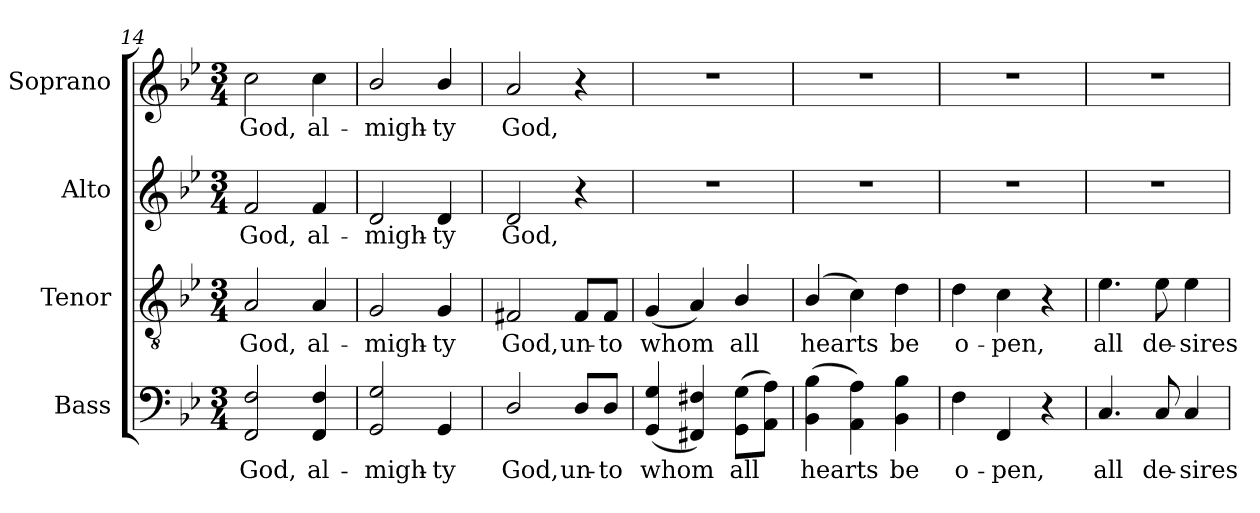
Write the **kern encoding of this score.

**kern	**text	**kern	**text	**kern	**text	**kern	**text
*part4	*part4	*part3	*part3	*part2	*part2	*part1	*part1
*staff4	*staff4	*staff3	*staff3	*staff2	*staff2	*staff1	*staff1
*I"Bass	*	*I"Tenor	*	*I"Alto	*	*I"Soprano	*
*I'B.	*	*I'T.	*	*I'A.	*	*I'S.	*
*clefF4	*	*clefGv2	*	*clefG2	*	*clefG2	*
*	*	*ITrd7c12	*	*	*	*	*
*k[b-e-]	*	*k[b-e-]	*	*k[b-e-]	*	*k[b-e-]	*
*B-:	*	*B-:	*	*B-:	*	*B-:	*
*M3/4	*	*M3/4	*	*M3/4	*	*M3/4	*
=14	=14	=14	=14	=14	=14	=14	=14
!	!LO:LY:b:color=#000000	!	!	!	!	!	!
!	!	!	!LO:LY:b:color=#000000	!	!	!	!
!	!	!	!	!	!LO:LY:b:color=#000000	!	!
!	!	!	!	!	!	!	!LO:LY:b:color=#000000
2FFi/ 2Fi	God,	2AAi/	God,	2fi/	God,	2cci\	God,
!	!LO:LY:b:color=#000000	!	!	!	!	!	!
!	!	!	!LO:LY:b:color=#000000	!	!	!	!
!	!	!	!	!	!LO:LY:b:color=#000000	!	!
!	!	!	!	!	!	!	!LO:LY:b:color=#000000
4FFi/ 4Fi	al-	4AAi/	al-	4fi/	al-	4cci\	al-
=15	=15	=15	=15	=15	=15	=15	=15
!	!LO:LY:b:color=#000000	!	!	!	!	!	!
!	!	!	!LO:LY:b:color=#000000	!	!	!	!
!	!	!	!	!	!LO:LY:b:color=#000000	!	!
!	!	!	!	!	!	!	!LO:LY:b:color=#000000
2GGi/ 2Gi	-migh-	2GGi/	-migh-	2di/	-migh-	2b-i/	-migh-
!	!LO:LY:b:color=#000000	!	!	!	!	!	!
!	!	!	!LO:LY:b:color=#000000	!	!	!	!
!	!	!	!	!	!LO:LY:b:color=#000000	!	!
!	!	!	!	!	!	!	!LO:LY:b:color=#000000
4GGi/	-ty	4GGi/	-ty	4di/	-ty	4b-i/	-ty
=16	=16	=16	=16	=16	=16	=16	=16
!	!LO:LY:b:color=#000000	!	!	!	!	!	!
!	!	!	!LO:LY:b:color=#000000	!	!	!	!
!	!	!	!	!	!LO:LY:b:color=#000000	!	!
!	!	!	!	!	!	!	!LO:LY:b:color=#000000
2Di/	God,	2FF#Xi/	God,	2di/	God,	2ai/	God,
!	!LO:LY:b:color=#000000	!	!	!	!	!	!
!	!	!	!LO:LY:b:color=#000000	!	!	!	!
8Di/L	un-	8FF#i/L	un-	4r	.	4r	.
!	!LO:LY:b:color=#000000	!	!	!	!	!	!
!	!	!	!LO:LY:b:color=#000000	!	!	!	!
8Di/J	-to	8FF#i/J	-to	.	.	.	.
!!LO:LB:g=z
=17	=17	=17	=17	=17	=17	=17	=17
!	!LO:LY:b:color=#000000	!	!	!	!	!	!
!	!	!	!LO:LY:b:color=#000000	!LO:N:vis=1	!	!LO:N:vis=1	!
(4GGi/ 4Gi	whom	(4GGi/	whom	2.r	.	2.r	.
4FF#Xi/ 4F#Xi)	.	4AAi/)	.	.	.	.	.
!	!LO:LY:b:color=#000000	!	!	!	!	!	!
!	!	!	!LO:LY:b:color=#000000	!	!	!	!
(8GGi\ 8Gi\L	all	4BB-i/	all	.	.	.	.
8AAi\ 8Ai\J)	.	.	.	.	.	.	.
=18	=18	=18	=18	=18	=18	=18	=18
!	!LO:LY:b:color=#000000	!	!	!	!	!	!
!	!	!	!LO:LY:b:color=#000000	!LO:N:vis=1	!	!LO:N:vis=1	!
(4BB-i\ 4B-i	hearts	(4BB-i/	hearts	2.r	.	2.r	.
4AAi\ 4Ai)	.	4Ci\)	.	.	.	.	.
!	!LO:LY:b:color=#000000	!	!	!	!	!	!
!	!	!	!LO:LY:b:color=#000000	!	!	!	!
4BB-i\ 4B-i	be	4Di\	be	.	.	.	.
=19	=19	=19	=19	=19	=19	=19	=19
!	!LO:LY:b:color=#000000	!	!	!	!	!	!
!	!	!	!LO:LY:b:color=#000000	!LO:N:vis=1	!	!LO:N:vis=1	!
4Fi\	o-	4Di\	o-	2.r	.	2.r	.
!	!LO:LY:b:color=#000000	!	!	!	!	!	!
!	!	!	!LO:LY:b:color=#000000	!	!	!	!
4FFi/	-pen,	4Ci\	-pen,	.	.	.	.
4r	.	4r	.	.	.	.	.
=20	=20	=20	=20	=20	=20	=20	=20
!	!LO:LY:b:color=#000000	!	!	!	!	!	!
!	!	!	!LO:LY:b:color=#000000	!LO:N:vis=1	!	!LO:N:vis=1	!
4.Ci/	all	4.E-i\	all	2.r	.	2.r	.
!	!LO:LY:b:color=#000000	!	!	!	!	!	!
!	!	!	!LO:LY:b:color=#000000	!	!	!	!
8Ci/	de-	8E-i\	de-	.	.	.	.
!	!LO:LY:b:color=#000000	!	!	!	!	!	!
!	!	!	!LO:LY:b:color=#000000	!	!	!	!
4Ci/	-sires	4E-i\	-sires	.	.	.	.
=	=	=	=	=	=	=	=
*-	*-	*-	*-	*-	*-	*-	*-
